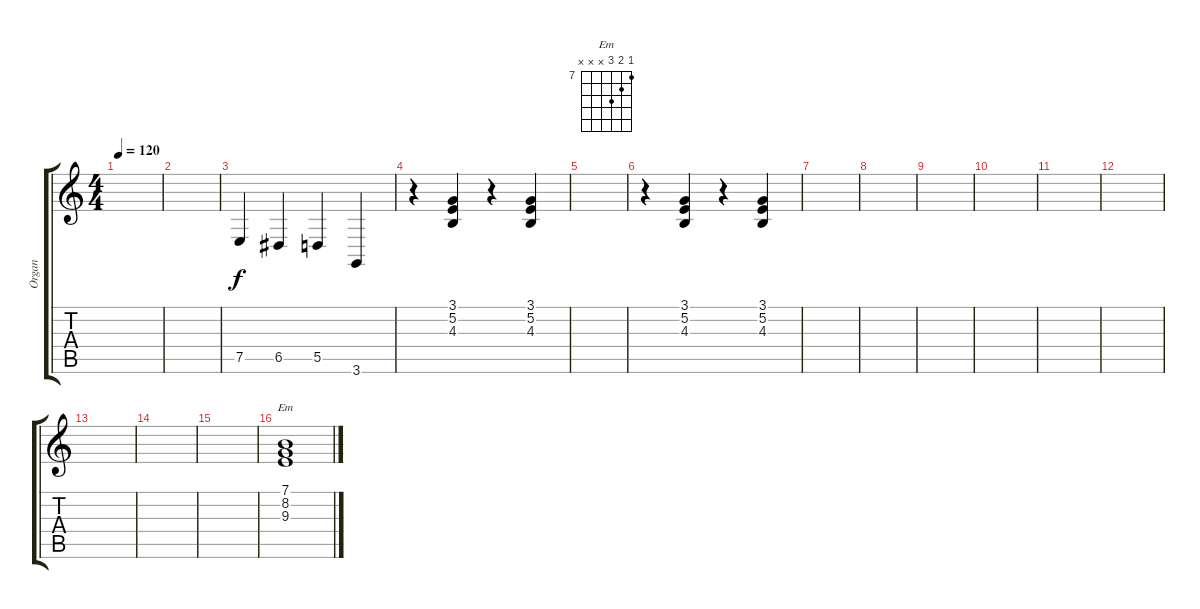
\track ("Organ" "Organ") {instrument drawbarorgan}
\staff {score tabs}
\tuning (E4 B3 G3 D3 A2 E2) {hide}
\chord ("Em" 7 8 9 x x x) {firstfret 7}
\ts (4 4)
\tempo 120
\clef g2
\ks c
|
|
7.5.4 6.5.4 5.5.4 3.6.4 |
r.4 (3.1 5.2 4.3).4 r.4 (3.1 5.2 4.3).4 |
|
r.4 (3.1 5.2 4.3).4 r.4 (3.1 5.2 4.3).4 |
|
|
|
|
|
|
|
|
|
(7.1 8.2 9.3).1{ch "Em" volume 12}
